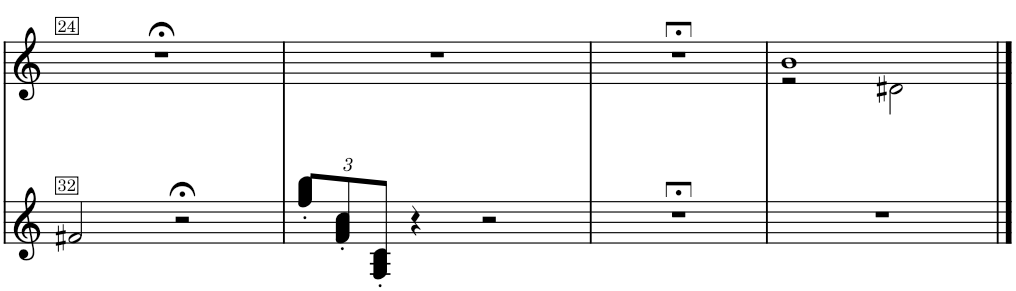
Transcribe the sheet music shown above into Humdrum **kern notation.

**kern	**kern	**kern
*part2	*part2	*part1
*staff3	*staff2	*staff1
*I"Klavier	*	*I"Piano
*	*	*I'Pno
!!LO:PB:g=z
*clefG2	*clefG2	*clefG2
*k[]	*k[]	*k[]
*M4/4	*M4/4	*M4/4
=21	=21	=21
!	!LO:TX:a:t=24	!
!LO:TX:a:t=32	!	!
2f#X/	1r;<	1r
2r;<	.	.
=22	=22	=22
*Xbrackettup	*	*
12ff'/L	1r	1r
12f'/	.	.
12F'/J	.	.
4r	.	.
2r	.	.
=23	=23	=23
1r;<	1r;<	1r
=24	=24	=24
*	*^	*
1r	1b	2r	1r
.	.	2d#X\	.
*	*v	*v	*
==	==	==
*-	*-	*-
